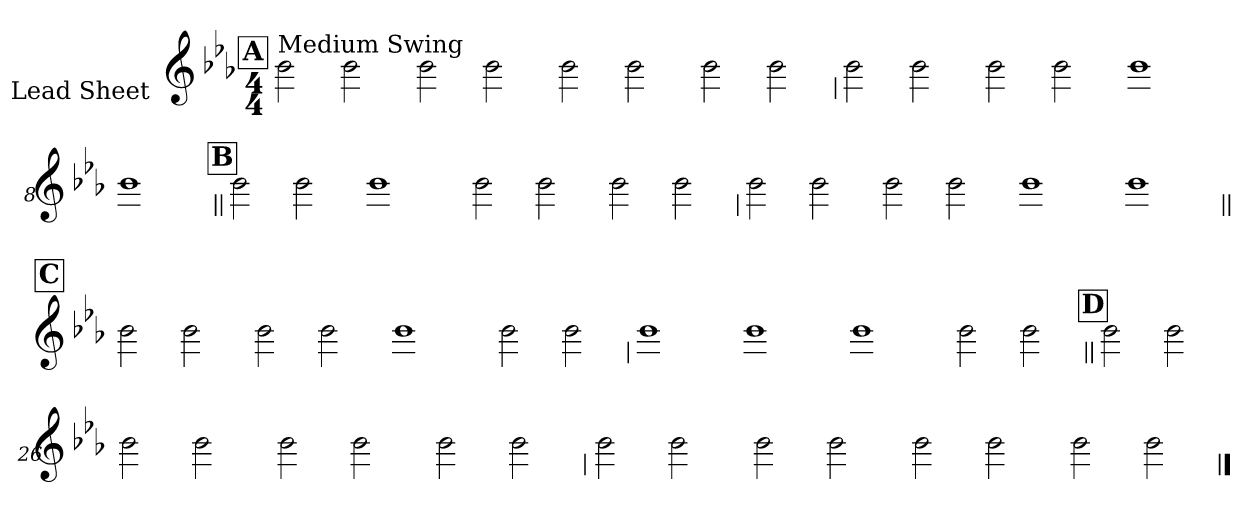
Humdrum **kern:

**kern
*part1
*staff1
*I"Lead Sheet
*stria0
*clefG2
*k[b-e-a-]
*E-:
*M4/4
!!LO:REH:place=s1:a:t=A
=1||
!LO:TX:a:t=Medium Swing
2b-
2b-
=2-
2b-
2b-
=3-
2b-
2b-
=4-
2b-
2b-
!!LO:LB:g=z
=5
2b-
2b-
=6-
2b-
2b-
=7-
1b-
=8-
1b-
!!LO:LB:g=z
!!LO:REH:place=s1:a:t=B
=9||
2b-
2b-
=10-
1b-
=11-
2b-
2b-
=12-
2b-
2b-
!!LO:LB:g=z
=13
2b-
2b-
=14-
2b-
2b-
=15-
1b-
=16-
1b-
!!LO:LB:g=z
!!LO:REH:place=s1:a:t=C
=17||
2b-
2b-
=18-
2b-
2b-
=19-
1b-
=20-
2b-
2b-
!!LO:LB:g=z
=21
1b-
=22-
1b-
=23-
1b-
=24-
2b-
2b-
!!LO:LB:g=z
!!LO:REH:place=s1:a:t=D
=25||
2b-
2b-
=26-
2b-
2b-
=27-
2b-
2b-
=28-
2b-
2b-
!!LO:LB:g=z
=29
2b-
2b-
=30-
2b-
2b-
=31-
2b-
2b-
=32-
2b-
2b-
==
*-
